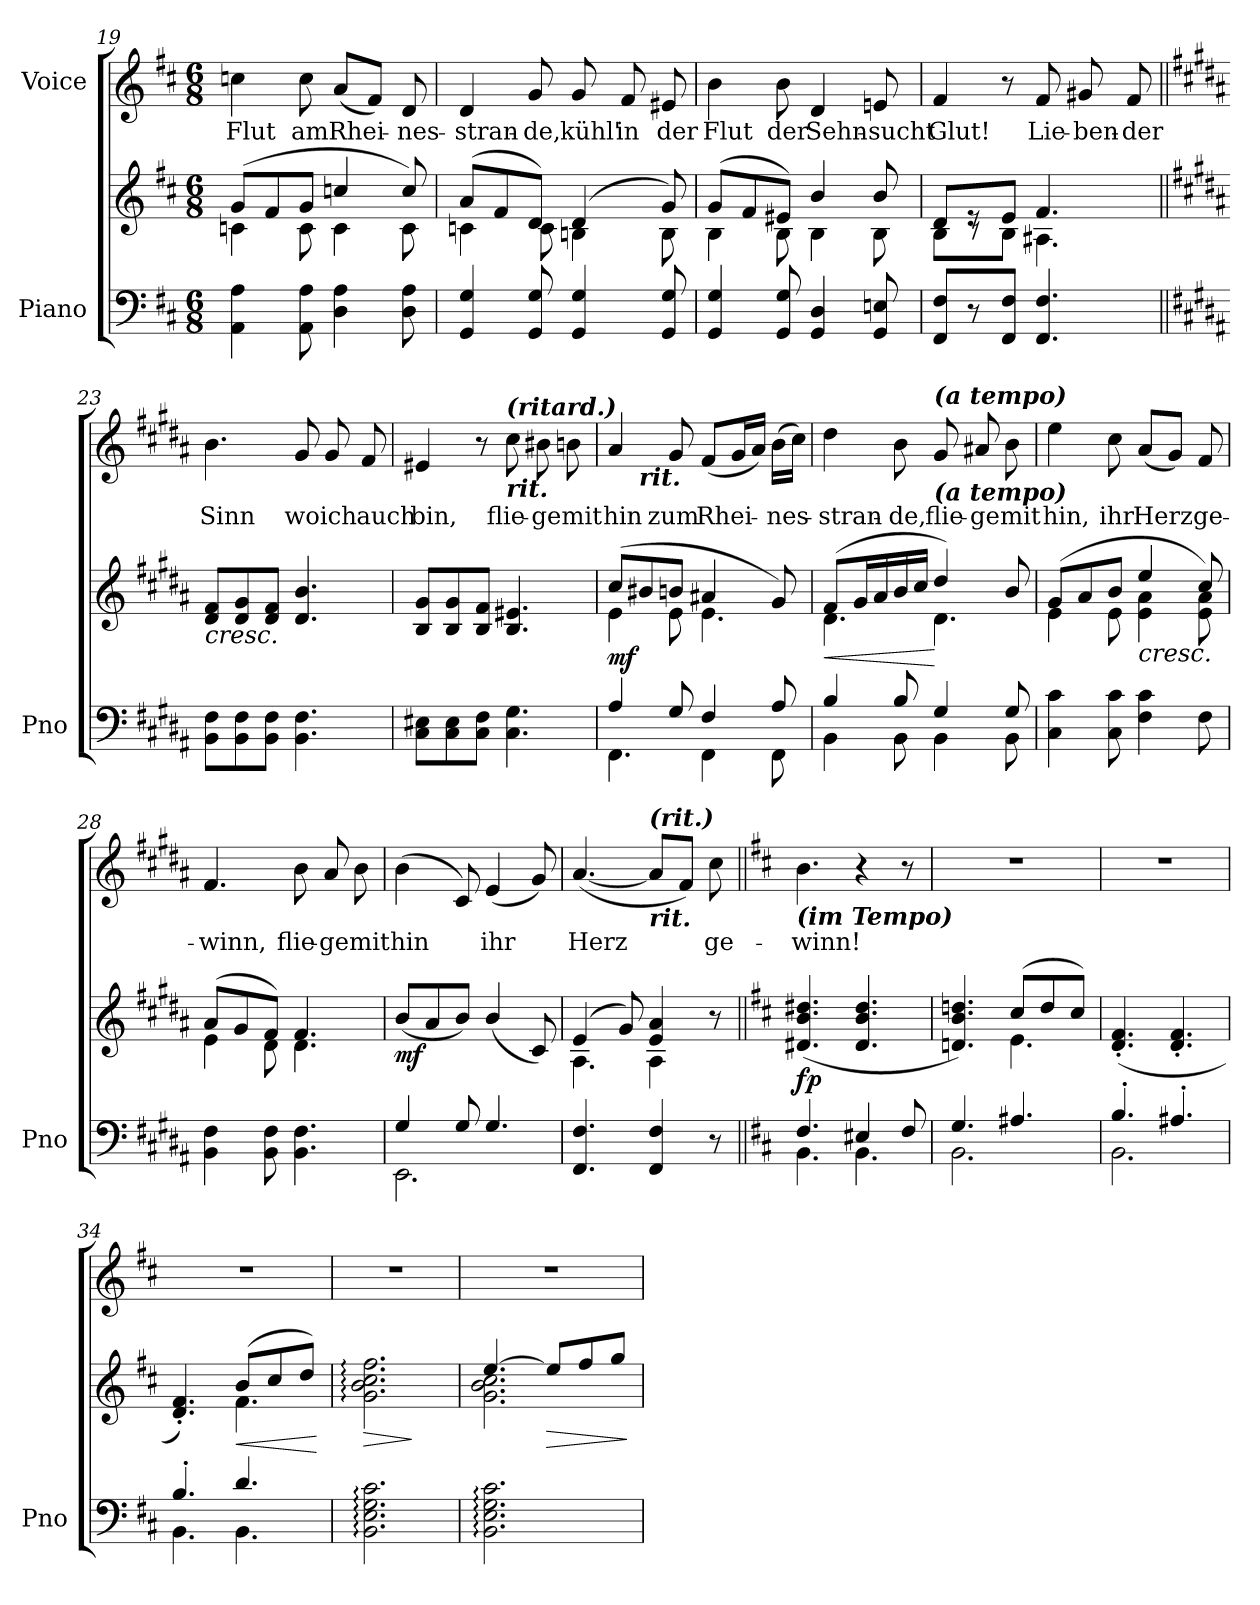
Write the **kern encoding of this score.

**kern	**kern	**dynam	**kern	**text
*part2	*part2	*part2	*part1	*part1
*staff3	*staff2	*staff2/3	*staff1	*staff1
*I"Piano	*	*	*I"Voice	*
*I'Pno	*	*	*	*
*clefF4	*clefG2	*	*clefG2	*
*k[f#c#]	*k[f#c#]	*	*k[f#c#]	*
*M6/8	*M6/8	*	*M6/8	*
=19	=19	=19	=19	=19
*	*^	*	*	*
!	!	!	!	!	!LO:LY:b
4AA\ 4A\	(>8g/L	4cn\	.	4ccn\	Flut
.	8f#/	.	.	.	.
!	!	!	!	!	!LO:LY:b
8AA\ 8A\	8g/J	8c\	.	8cc\	am
!	!	!	!	!	!LO:LY:b
4D\ 4A\	4ccn/	4c\	.	(<8a/L	Rhei-
.	.	.	.	8f#/J)	.
!	!	!	!	!	!LO:LY:b
8D\ 8A\	8cc/)	8c\	.	8d/	-nes-
=20	=20	=20	=20	=20	=20
!	!	!	!	!	!LO:LY:b
4GG/ 4G/	(>8a/L	4cn\	.	4d/	-stran-
.	8f#/	.	.	.	.
!	!	!	!	!	!LO:LY:b
8GG/ 8G/	8d/J)	8c\	.	8g/	-de,
!	!	!	!	!	!LO:LY:b
4GG/ 4G/	(>4d/	4Bn\	.	8g/	-kühl'
!	!	!	!	!	!LO:LY:b
.	.	.	.	8f#/	in
!	!	!	!	!	!LO:LY:b
8GG/ 8G/	8g/)	8B\	.	8e#X/	der
!!LO:LB:g=z
=21	=21	=21	=21	=21	=21
!	!	!	!	!	!LO:LY:b
4GG/ 4G/	(>8g/L	4B\	.	4b\	Flut
.	8f#/	.	.	.	.
!	!	!	!	!	!LO:LY:b
8GG/ 8G/	8e#X/J)	8B\	.	8b\	der
!	!	!	!	!	!LO:LY:b
4GG/ 4D/	4b/	4B\	.	4d/	Sehn-
!	!	!	!	!	!LO:LY:b
8GG/ 8En/	8b/	8B\	.	8en/	-sucht
=22	=22	=22	=22	=22	=22
!	!	!	!	!	!LO:LY:b
8FF#/ 8F#/L	8d/L	8B\L	.	4f#/	Glut!
8r	8rc	8re	.	.	.
8FF#/ 8F#/J	8e/J	8B\J	.	8r	.
!	!	!	!	!	!LO:LY:b
4.FF#/ 4.F#/	4.f#/	4.A#X\	.	8f#/	Lie-
!	!	!	!	!	!LO:LY:b
.	.	.	.	8g#X/	-ben-
!	!	!	!	!	!LO:LY:b
.	.	.	.	8f#/	-der
*	*v	*v	*	*	*
=23||	=23||	=23||	=23||	=23||
*k[f#c#g#d#a#]	*k[f#c#g#d#a#]	*	*k[f#c#g#d#a#]	*
!	!LO:TX:b:i:t=cresc.	!	!	!
!	!	!	!	!LO:LY:b
8BB\ 8F#\L	8d#/ 8f#/L	.	4.b\	Sinn
8BB\ 8F#\	8d#/ 8g#/	.	.	.
8BB\ 8F#\J	8d#/ 8f#/J	.	.	.
!	!	!	!	!LO:LY:b
4.BB\ 4.F#\	4.d#/ 4.b/	.	8g#/	wo
!	!	!	!	!LO:LY:b
.	.	.	8g#/	ich
!	!	!	!	!LO:LY:b
.	.	.	8f#/	auch
!!LO:LB:g=z
=24	=24	=24	=24	=24
!	!	!	!	!LO:LY:b
8C#\ 8E#X\L	8B/ 8g#/L	.	4e#X/	bin,
8C#\ 8E#\	8B/ 8g#/	.	.	.
8C#\ 8F#\J	8B/ 8f#/J	.	8r	.
!	!	!	!LO:TX:a:Bi:t=(ritard.)	!
!	!	!	!LO:TX:b:Bi:t=rit.	!
!	!	!	!	!LO:LY:b
4.C#\ 4.G#\	4.B/ 4.e#X/	.	8cc#\	flie-
!	!	!	!	!LO:LY:b
.	.	.	8b#X\	-ge
!	!	!	!	!LO:LY:b
.	.	.	8bn\	mit
=25	=25	=25	=25	=25
*^	*^	*	*	*
!	!	!	!	!LO:DY:b	!	!LO:LY:b
*	*	*	*	*	*^	*
4A#/	4.FF#\	(>8cc#/L	4e\	mf	4a#/	8ryy	hin
!	!	!	!	!	!	!LO:TX:b:Bi:t=rit.	!
.	.	8b#X/	.	.	.	2ryy	.
!	!	!	!	!	!	!	!LO:LY:b
8G#/	.	8bn/J	8e\	.	8g#/	.	zum
!	!	!	!	!	!	!	!LO:LY:b
4F#/	4FF#\	4a#X/	4.e\	.	(<8f#/L	.	Rhei-
.	.	.	.	.	16g#/L	.	.
.	.	.	.	.	16a#/JJ)	.	.
!	!	!	!	!	!	!	!LO:LY:b
8A#/	8FF#\	8g#/)	.	.	(>16b\LL	8ryy	-nes-
.	.	.	.	.	16cc#\JJ)	.	.
=26	=26	=26	=26	=26	=26	=26	=26
!	!	!	!	!LO:HP:b	!	!	!LO:LY:b
*	*	*	*	*	*v	*v	*
4B/	4BB\	(>8f#/L	4.d#\	<	4dd#\	-stran-
.	.	16g#/L	.	.	.	.
.	.	16a#/	.	.	.	.
!	!	!	!	!	!	!LO:LY:b
8B/	8BB\	16b/	.	.	8b\	-de,
.	.	16cc#/JJ	.	.	.	.
!	!	!	!	!	!LO:TX:a:Bi:t=(a tempo)	!
!	!	!	!	!	!LO:TX:b:Bi:t=(a tempo)	!
!	!	!	!	!	!	!LO:LY:b
4G#/	4BB\	4dd#/)	4.d#\	[	8g#/	flie-
!	!	!	!	!	!	!LO:LY:b
.	.	.	.	.	8a#X/	-ge
!	!	!	!	!	!	!LO:LY:b
8G#/	8BB\	8b/	.	.	8b\	mit
!!LO:LB:g=z
=27	=27	=27	=27	=27	=27	=27
!	!	!	!	!	!	!LO:LY:b
*v	*v	*	*	*	*	*
4C#\ 4c#\	(>8g#/L	4e\	.	4ee\	hin,
.	8a#/	.	.	.	.
!	!	!	!	!	!LO:LY:b
8C#\ 8c#\	8b/J	8e\	.	8cc#\	ihr
!	!LO:TX:b:i:t=cresc.	!	!	!	!
!	!	!	!	!	!LO:LY:b
4F#\ 4c#\	4ee/	4e\ 4a#\	.	(<8a#/L	Herz
.	.	.	.	8g#/J)	.
!	!	!	!	!	!LO:LY:b
8F#\	8cc#/)	8e\ 8a#\	.	8f#/	ge-
=28	=28	=28	=28	=28	=28
!	!	!	!	!	!LO:LY:b
4BB\ 4F#\	(>8a#/L	4e\	.	4.f#/	-winn,
.	8g#/	.	.	.	.
8BB\ 8F#\	8f#/J)	8d#\	.	.	.
!	!	!	!	!	!LO:LY:b
4.BB\ 4.F#\	4.f#/	4.d#\	.	8b\	flie-
!	!	!	!	!	!LO:LY:b
.	.	.	.	8a#/	-ge
!	!	!	!	!	!LO:LY:b
.	.	.	.	8b\	mit
*	*v	*v	*	*	*
=29	=29	=29	=29	=29
*^	*	*	*	*
!	!	!	!LO:DY:b	!	!LO:LY:b
4G#/	2.EE\	(<8b/L	mf	(>4b\	hin
.	.	8a#/	.	.	.
8G#/	.	8b/J)	.	8c#/)	.
!	!	!	!	!	!LO:LY:b
4.G#/	.	(<4b/	.	(<4e/	ihr
.	.	8c#/)	.	8g#/)	.
*v	*v	*	*	*	*
=30	=30	=30	=30	=30
*	*^	*	*	*
!	!	!	!	!	!LO:LY:b
4.FF#/ 4.F#/	(>4e/	4.A#\	.	(<[4.a#/	Herz
.	8g#/)	.	.	.	.
!	!	!	!	!LO:TX:a:Bi:t=(rit.)	!
!	!	!	!	!LO:TX:b:Bi:t=rit.	!
4FF#/ 4F#/	4e/ 4a#/	4A#\	.	8a#/L]	.
.	.	.	.	8f#/J)	.
!	!	!	!	!	!LO:LY:b
8r	8r	8ryy	.	8cc#\	ge-
*	*v	*v	*	*	*
!!LO:PB:g=z
=31||	=31||	=31||	=31||	=31||
*k[f#c#]	*k[f#c#]	*	*k[f#c#]	*
*^	*^	*	*	*
!	!	!	!	!	!LO:TX:b:Bi:t=(im Tempo)	!
!	!	!	!	!LO:DY:b	!	!LO:LY:b
*	*	*v	*v	*	*	*
4.F#/	4.BB\	(<4.d#X/ 4.b/ 4.dd#X/	fp	4.b\	winn!
4E#X/	4.BB\	4.d#/ 4.b/ 4.dd#/	.	4r	.
8F#/	.	.	.	8r	.
=32	=32	=32	=32	=32	=32
*	*	*^	*	*	*
4.G/	2.BB\	4.dn/ 4.b/ 4.ddn/)	4.ryy	.	2.r	.
4.A#X/	.	(>8cc#/L	4.e\	.	.	.
.	.	8dd/	.	.	.	.
.	.	8cc#/J)	.	.	.	.
*	*	*v	*v	*	*	*
=33	=33	=33	=33	=33	=33
4.B'/	2.BB\	(<4.d/' 4.f#/'	.	2.r	.
4.A#X'/	.	4.d/' 4.f#/'	.	.	.
=34	=34	=34	=34	=34	=34
*	*	*^	*	*	*
4.B'/	4.BB\	4.d/' 4.f#/')	4.ryy	.	2.r	.
!	!	!	!	!LO:HP:b	!	!
4.d/	4.BB\	(>8b/L	4.f#\	<	.	.
.	.	8cc#/	.	.	.	.
.	.	8dd/J)	.	.	.	.
*v	*v	*	*	*	*	*
*	*v	*v	*	*	*
.	.	[	.	.
=35	=35	=35	=35	=35
!	!	!LO:HP:b	!	!
2.BB\: 2.E\: 2.G\: 2.c#\:	2.g\: 2.b\: 2.cc#\: 2.ff#\:	>	2.r	.
.	.	]	.	.
=36	=36	=36	=36	=36
*	*^	*	*	*
2.BB\: 2.E\: 2.G\: 2.c#\:	[4.ee/	2.g\: 2.b\: 2.cc#\:	.	2.r	.
!	!	!	!LO:HP:b	!	!
.	8ee/L]	.	>	.	.
.	8ff#/	.	.	.	.
.	8gg/J	.	.	.	.
*	*v	*v	*	*	*
.	.	]	.	.
=	=	=	=	=
*-	*-	*-	*-	*-
